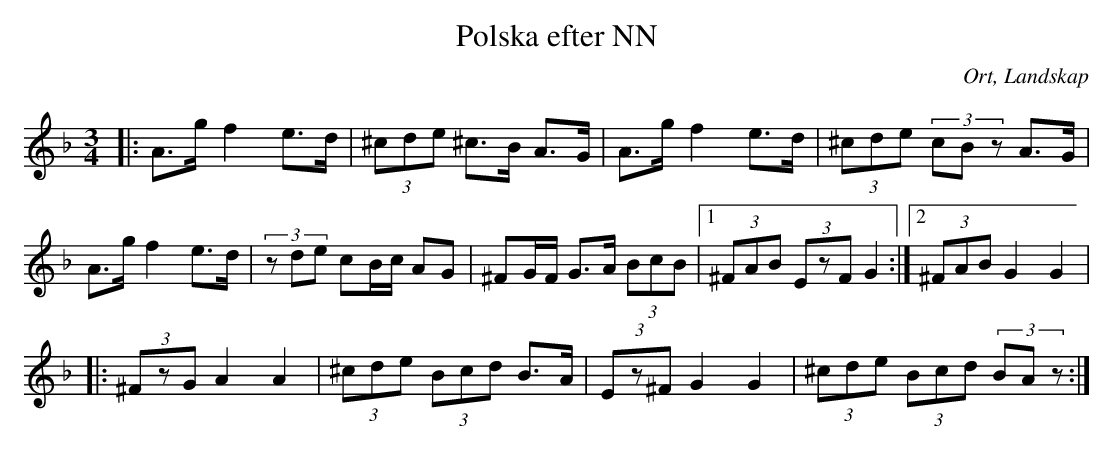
X:1
T:Polska efter NN
O:Ort, Landskap
M:3/4
L:1/8
K:Dm
|: A>g f2 e>d|(3^cde ^c>B A>G|A>g f2 e>d|(3^cde (3cBz A>G|A>g f2 e>d|(3zde cB/c/ AG|^FG/F/ G>A (3BcB|1 (3^FAB (3EzF G2  :|2(3^FAB G2 G2|
|:(3^FzG A2 A2|(3^cde (3Bcd B>A|(3Ez^F G2 G2|(3^cde (3Bcd (3BAz:|
